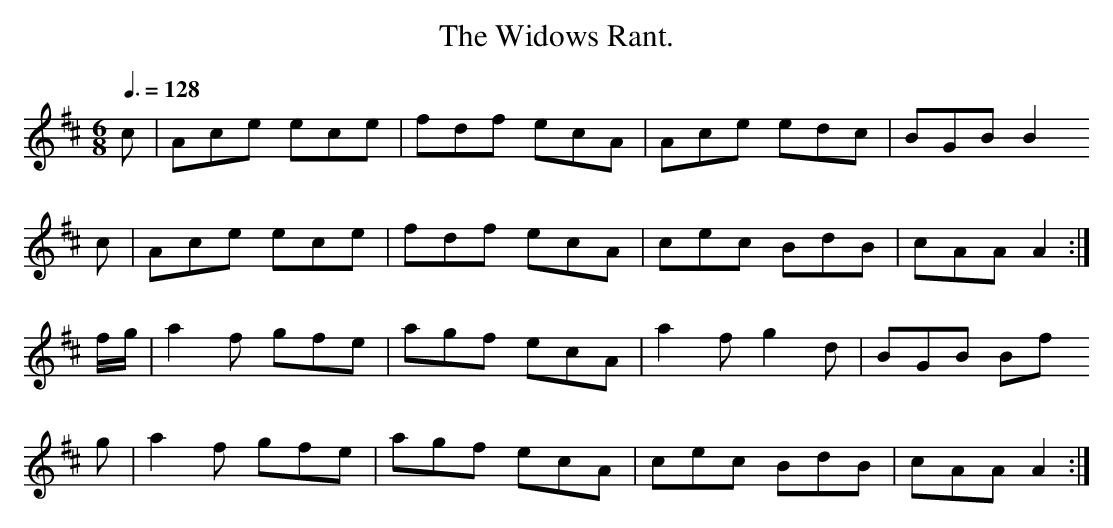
X:1
T:The Widows Rant.
M:6/8
L:1/8
Q:3/8=128
K:A Mixolydian
c | Ace ece | fdf ecA | Ace edc | BGB B2
c | Ace ece | fdf ecA | cec BdB | cAA A2 :|
f/g/ | a2f gfe | agf ecA | a2f g2d | BGB Bf
g | a2f gfe | agf ecA | cec BdB | cAA A2 :|
